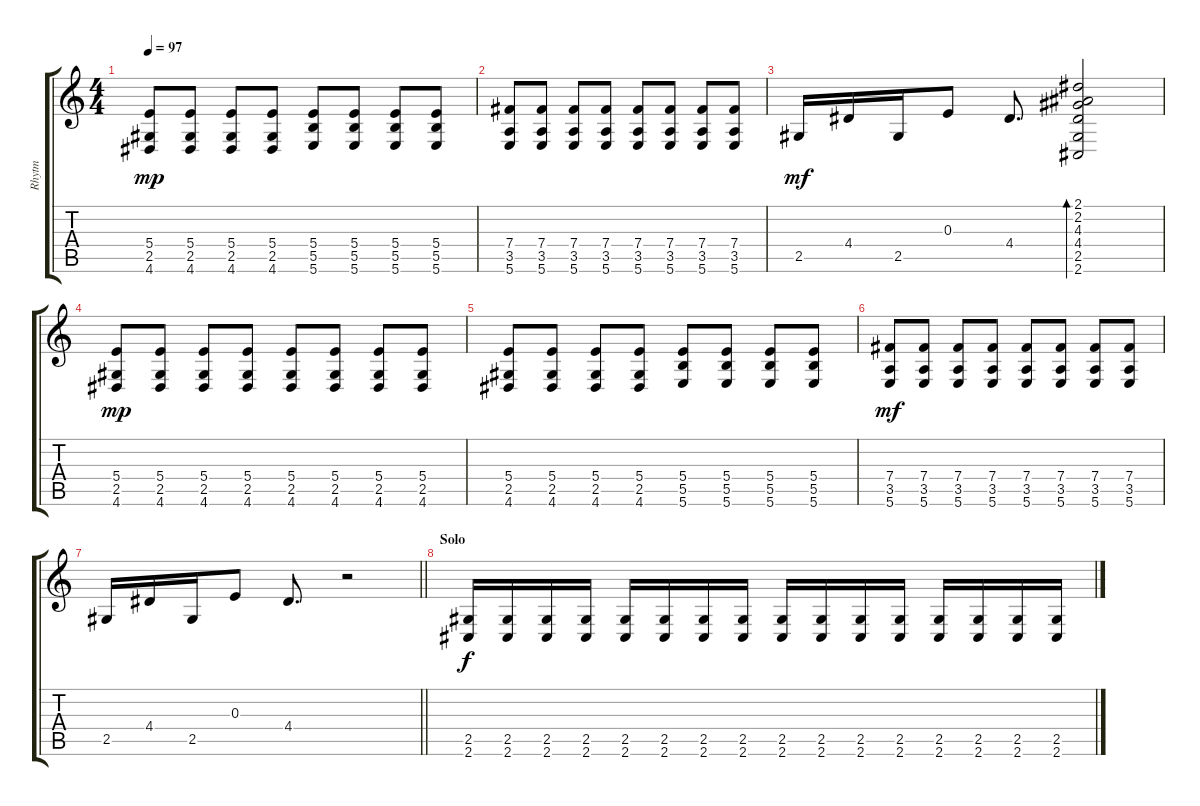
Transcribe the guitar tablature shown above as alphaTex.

\track ("Rhytm" "Rhytm") {instrument distortionguitar}
\staff {score tabs}
\tuning (Db4 Ab3 E3 B2 Gb2 B1) {hide}
\ts (4 4)
\tempo 97
\clef g2
\ks c
(5.4 2.5 4.6).8{dy mp} (5.4 2.5 4.6).8 (5.4 2.5 4.6).8 (5.4 2.5 4.6).8 (5.4 5.5 5.6).8 (5.4 5.5 5.6).8 (5.4 5.5 5.6).8 (5.4 5.5 5.6).8 |
(7.4 3.5 5.6).8 (7.4 3.5 5.6).8 (7.4 3.5 5.6).8 (7.4 3.5 5.6).8 (7.4 3.5 5.6).8 (7.4 3.5 5.6).8 (7.4 3.5 5.6).8 (7.4 3.5 5.6).8 |
2.5.16{dy mf} 4.4.16 2.5.16 0.3.8 4.4.8{d} (2.1 2.2 4.3 4.4 2.5 2.6).2{bd 240} |
(5.4 2.5 4.6).8{dy mp instrument electricguitarmuted} (5.4 2.5 4.6).8 (5.4 2.5 4.6).8 (5.4 2.5 4.6).8 (5.4 2.5 4.6).8 (5.4 2.5 4.6).8 (5.4 2.5 4.6).8 (5.4 2.5 4.6).8 |
(5.4 2.5 4.6).8 (5.4 2.5 4.6).8 (5.4 2.5 4.6).8 (5.4 2.5 4.6).8 (5.4 5.5 5.6).8 (5.4 5.5 5.6).8 (5.4 5.5 5.6).8 (5.4 5.5 5.6).8 |
(7.4 3.5 5.6).8{dy mf} (7.4 3.5 5.6).8 (7.4 3.5 5.6).8 (7.4 3.5 5.6).8 (7.4 3.5 5.6).8 (7.4 3.5 5.6).8 (7.4 3.5 5.6).8 (7.4 3.5 5.6).8 |
\barLineRight lightlight
2.5.16 4.4.16 2.5.16 0.3.8 4.4.8{d} r.2{instrument distortionguitar} |
\section ("" "Solo")
(2.5 2.6).16{dy f} (2.5 2.6).16 (2.5 2.6).16 (2.5 2.6).16 (2.5 2.6).16 (2.5 2.6).16 (2.5 2.6).16 (2.5 2.6).16 (2.5 2.6).16 (2.5 2.6).16 (2.5 2.6).16 (2.5 2.6).16 (2.5 2.6).16 (2.5 2.6).16 (2.5 2.6).16 (2.5 2.6).16
